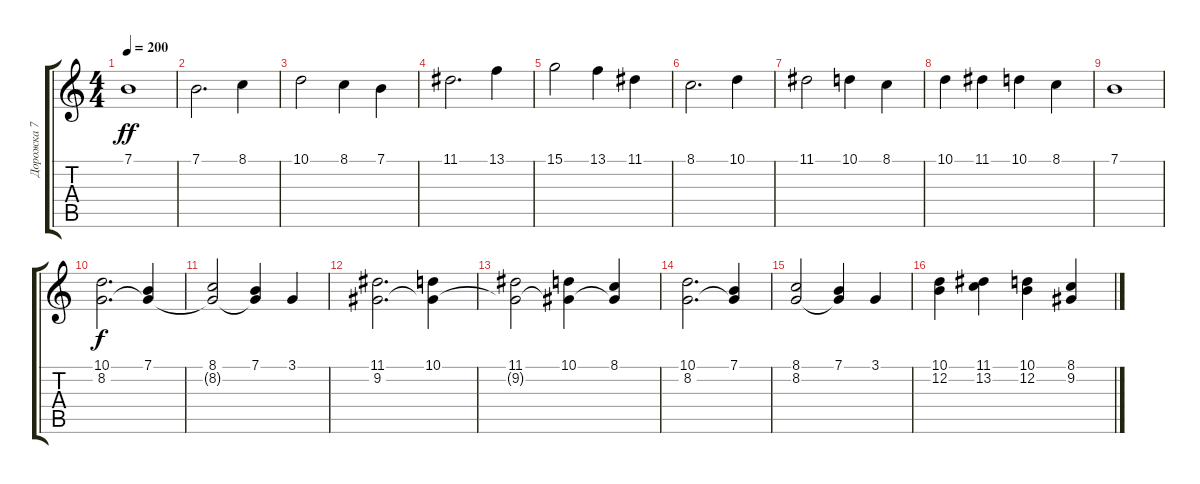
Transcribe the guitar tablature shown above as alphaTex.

\track ("Дорожка 7" "Дорожка 7") {instrument tremolostrings}
\staff {score tabs}
\tuning (E4 B3 G3 D3 A2 E2) {hide}
\ts (4 4)
\tempo 200
\clef g2
\ks c
7.1.1{dy ff} |
7.1.2{d} 8.1.4 |
10.1.2 8.1.4 7.1.4 |
11.1.2{d} 13.1.4 |
15.1.2 13.1.4 11.1.4 |
8.1.2{d} 10.1.4 |
11.1.2 10.1.4 8.1.4 |
10.1.4 11.1.4 10.1.4 8.1.4 |
7.1.1 |
(10.1 8.2).2{d dy f} (7.1 8.2{t}).4 |
(8.1 8.2{t}).2 (7.1 8.2{t}).4 3.1.4 |
(11.1 9.2).2{d} (10.1 9.2{t}).4 |
(11.1 9.2{t}).2 (10.1 9.2{t}).4 (8.1 9.2{t}).4 |
(10.1 8.2).2{d} (7.1 8.2{t}).4 |
(8.1 8.2).2 (7.1 8.2{t}).4 3.1.4 |
(10.1 12.2).4 (11.1 13.2).4 (10.1 12.2).4 (8.1 9.2).4
